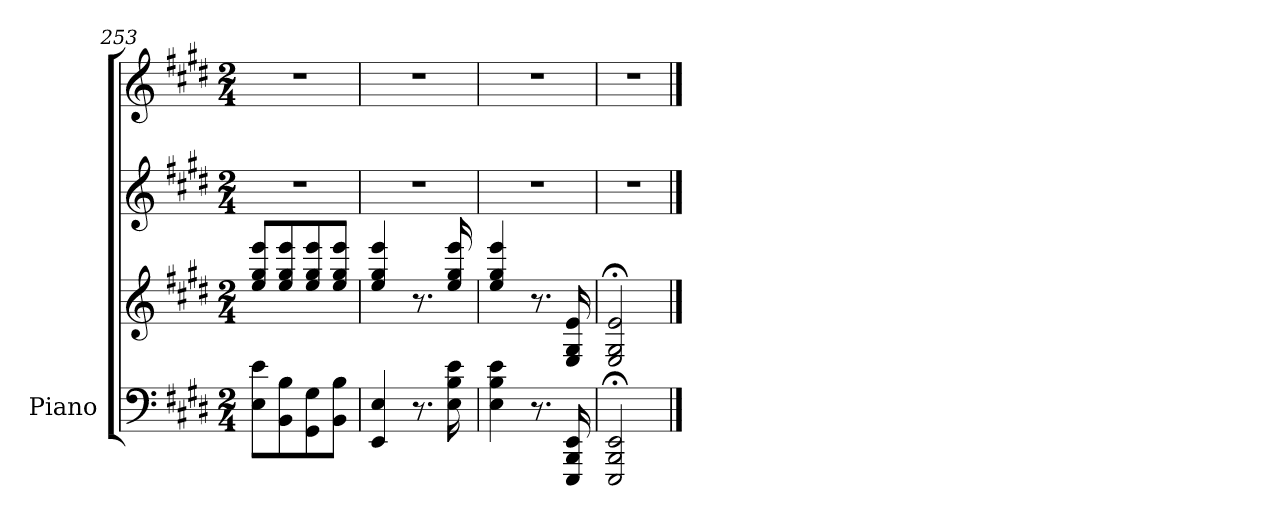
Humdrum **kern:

**kern	**kern	**kern	**kern
*part1	*part1	*part1	*part1
*staff4	*staff3	*staff2	*staff1
*I"Piano	*	*	*
*I'Pno.	*	*	*
*clefF4	*clefG2	*clefG2	*clefG2
*k[f#c#g#d#]	*k[f#c#g#d#]	*k[f#c#g#d#]	*k[f#c#g#d#]
*M2/4	*M2/4	*M2/4	*M2/4
=253	=253	=253	=253
8E\ 8e\L	8ee/ 8gg#/ 8eee/L	2r	2r
8BB\ 8B\	8ee/ 8gg#/ 8eee/	.	.
8GG#\ 8G#\	8ee/ 8gg#/ 8eee/	.	.
8BB\ 8B\J	8ee/ 8gg#/ 8eee/J	.	.
=254	=254	=254	=254
4EE/ 4E/	4ee/ 4gg#/ 4eee/	2r	2r
8.r	8.r	.	.
16E\ 16B\ 16e\	16ee/ 16gg#/ 16eee/	.	.
=255	=255	=255	=255
4E\ 4B\ 4e\	4ee/ 4gg#/ 4eee/	2r	2r
8.r	8.r	.	.
16EEE/ 16BBB/ 16EE/	16E/ 16G#/ 16e/	.	.
=256	=256	=256	=256
2EEE/; 2BBB/; 2EE/;	2E/;< 2G#/;< 2e/;<	2r	2r
==	==	==	==
*-	*-	*-	*-
